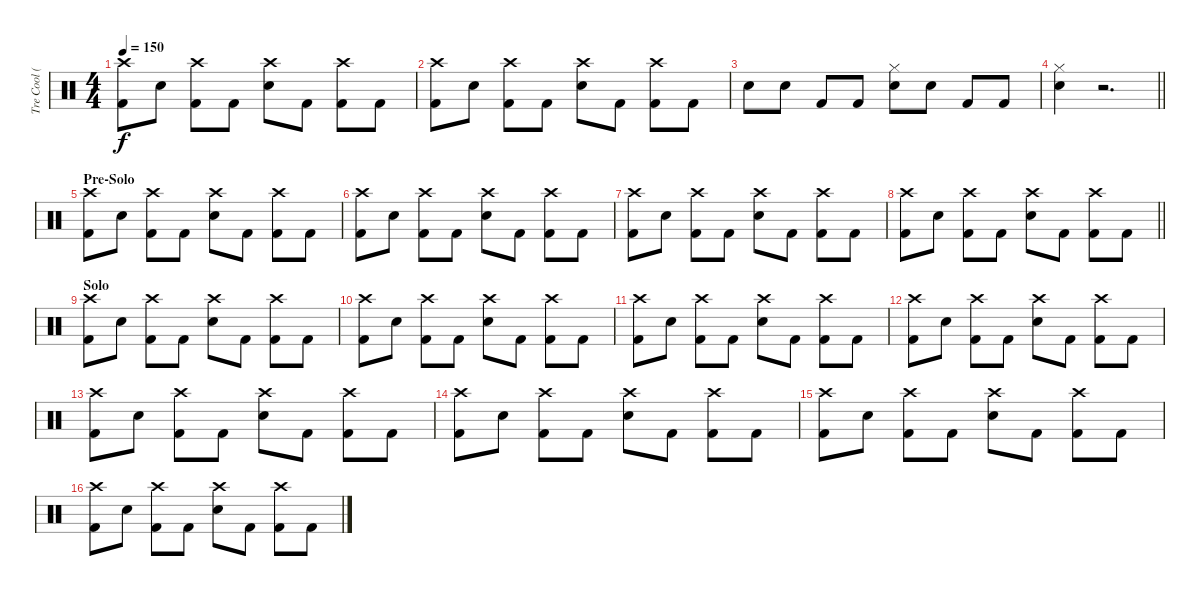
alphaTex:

\track ("Tre Cool (Drums)" "Tre Cool (") {instrument percussion}
\staff {score}
\articulation defaults
\ts (4 4)
\tempo 150
\clef neutral
\ks c
("Kick (hit) 2" "Crash high (hit)").8{dy f} "Snare (hit) 2".8 ("Kick (hit) 2" "Crash high (hit)").8 "Kick (hit) 2".8 ("Snare (hit) 2" "Crash high (hit)").8 "Kick (hit) 2".8 ("Kick (hit) 2" "Crash high (hit)").8 "Kick (hit) 2".8 |
("Kick (hit) 2" "Crash high (hit)").8 "Snare (hit) 2".8 ("Kick (hit) 2" "Crash high (hit)").8 "Kick (hit) 2".8 ("Snare (hit) 2" "Crash high (hit)").8 "Kick (hit) 2".8 ("Kick (hit) 2" "Crash high (hit)").8 "Kick (hit) 2".8 |
"Snare (hit) 2".8 "Snare (hit) 2".8 "Kick (hit) 2".8 "Kick (hit) 2".8 ("Snare (hit) 2" "Hi-Hat (closed)").8 "Snare (hit) 2".8 "Kick (hit) 2".8 "Kick (hit) 2".8 |
\barLineRight lightlight
("Snare (hit) 2" "Hi-Hat (closed)").4 r.2{d} |
\section ("" "Pre-Solo")
("Kick (hit) 2" "Crash high (hit)").8 "Snare (hit) 2".8 ("Kick (hit) 2" "Crash high (hit)").8 "Kick (hit) 2".8 ("Snare (hit) 2" "Crash high (hit)").8 "Kick (hit) 2".8 ("Kick (hit) 2" "Crash high (hit)").8 "Kick (hit) 2".8 |
("Kick (hit) 2" "Crash high (hit)").8 "Snare (hit) 2".8 ("Kick (hit) 2" "Crash high (hit)").8 "Kick (hit) 2".8 ("Snare (hit) 2" "Crash high (hit)").8 "Kick (hit) 2".8 ("Kick (hit) 2" "Crash high (hit)").8 "Kick (hit) 2".8 |
("Kick (hit) 2" "Crash high (hit)").8 "Snare (hit) 2".8 ("Kick (hit) 2" "Crash high (hit)").8 "Kick (hit) 2".8 ("Snare (hit) 2" "Crash high (hit)").8 "Kick (hit) 2".8 ("Kick (hit) 2" "Crash high (hit)").8 "Kick (hit) 2".8 |
\barLineRight lightlight
("Kick (hit) 2" "Crash high (hit)").8 "Snare (hit) 2".8 ("Kick (hit) 2" "Crash high (hit)").8 "Kick (hit) 2".8 ("Snare (hit) 2" "Crash high (hit)").8 "Kick (hit) 2".8 ("Kick (hit) 2" "Crash high (hit)").8 "Kick (hit) 2".8 |
\section ("" "Solo")
("Kick (hit) 2" "Crash high (hit)").8 "Snare (hit) 2".8 ("Kick (hit) 2" "Crash high (hit)").8 "Kick (hit) 2".8 ("Snare (hit) 2" "Crash high (hit)").8 "Kick (hit) 2".8 ("Kick (hit) 2" "Crash high (hit)").8 "Kick (hit) 2".8 |
("Kick (hit) 2" "Crash high (hit)").8 "Snare (hit) 2".8 ("Kick (hit) 2" "Crash high (hit)").8 "Kick (hit) 2".8 ("Snare (hit) 2" "Crash high (hit)").8 "Kick (hit) 2".8 ("Kick (hit) 2" "Crash high (hit)").8 "Kick (hit) 2".8 |
("Kick (hit) 2" "Crash high (hit)").8 "Snare (hit) 2".8 ("Kick (hit) 2" "Crash high (hit)").8 "Kick (hit) 2".8 ("Snare (hit) 2" "Crash high (hit)").8 "Kick (hit) 2".8 ("Kick (hit) 2" "Crash high (hit)").8 "Kick (hit) 2".8 |
("Kick (hit) 2" "Crash high (hit)").8 "Snare (hit) 2".8 ("Kick (hit) 2" "Crash high (hit)").8 "Kick (hit) 2".8 ("Snare (hit) 2" "Crash high (hit)").8 "Kick (hit) 2".8 ("Kick (hit) 2" "Crash high (hit)").8 "Kick (hit) 2".8 |
("Kick (hit) 2" "Crash high (hit)").8 "Snare (hit) 2".8 ("Kick (hit) 2" "Crash high (hit)").8 "Kick (hit) 2".8 ("Snare (hit) 2" "Crash high (hit)").8 "Kick (hit) 2".8 ("Kick (hit) 2" "Crash high (hit)").8 "Kick (hit) 2".8 |
("Kick (hit) 2" "Crash high (hit)").8 "Snare (hit) 2".8 ("Kick (hit) 2" "Crash high (hit)").8 "Kick (hit) 2".8 ("Snare (hit) 2" "Crash high (hit)").8 "Kick (hit) 2".8 ("Kick (hit) 2" "Crash high (hit)").8 "Kick (hit) 2".8 |
("Kick (hit) 2" "Crash high (hit)").8 "Snare (hit) 2".8 ("Kick (hit) 2" "Crash high (hit)").8 "Kick (hit) 2".8 ("Snare (hit) 2" "Crash high (hit)").8 "Kick (hit) 2".8 ("Kick (hit) 2" "Crash high (hit)").8 "Kick (hit) 2".8 |
("Kick (hit) 2" "Crash high (hit)").8 "Snare (hit) 2".8 ("Kick (hit) 2" "Crash high (hit)").8 "Kick (hit) 2".8 ("Snare (hit) 2" "Crash high (hit)").8 "Kick (hit) 2".8 ("Kick (hit) 2" "Crash high (hit)").8 "Kick (hit) 2".8
